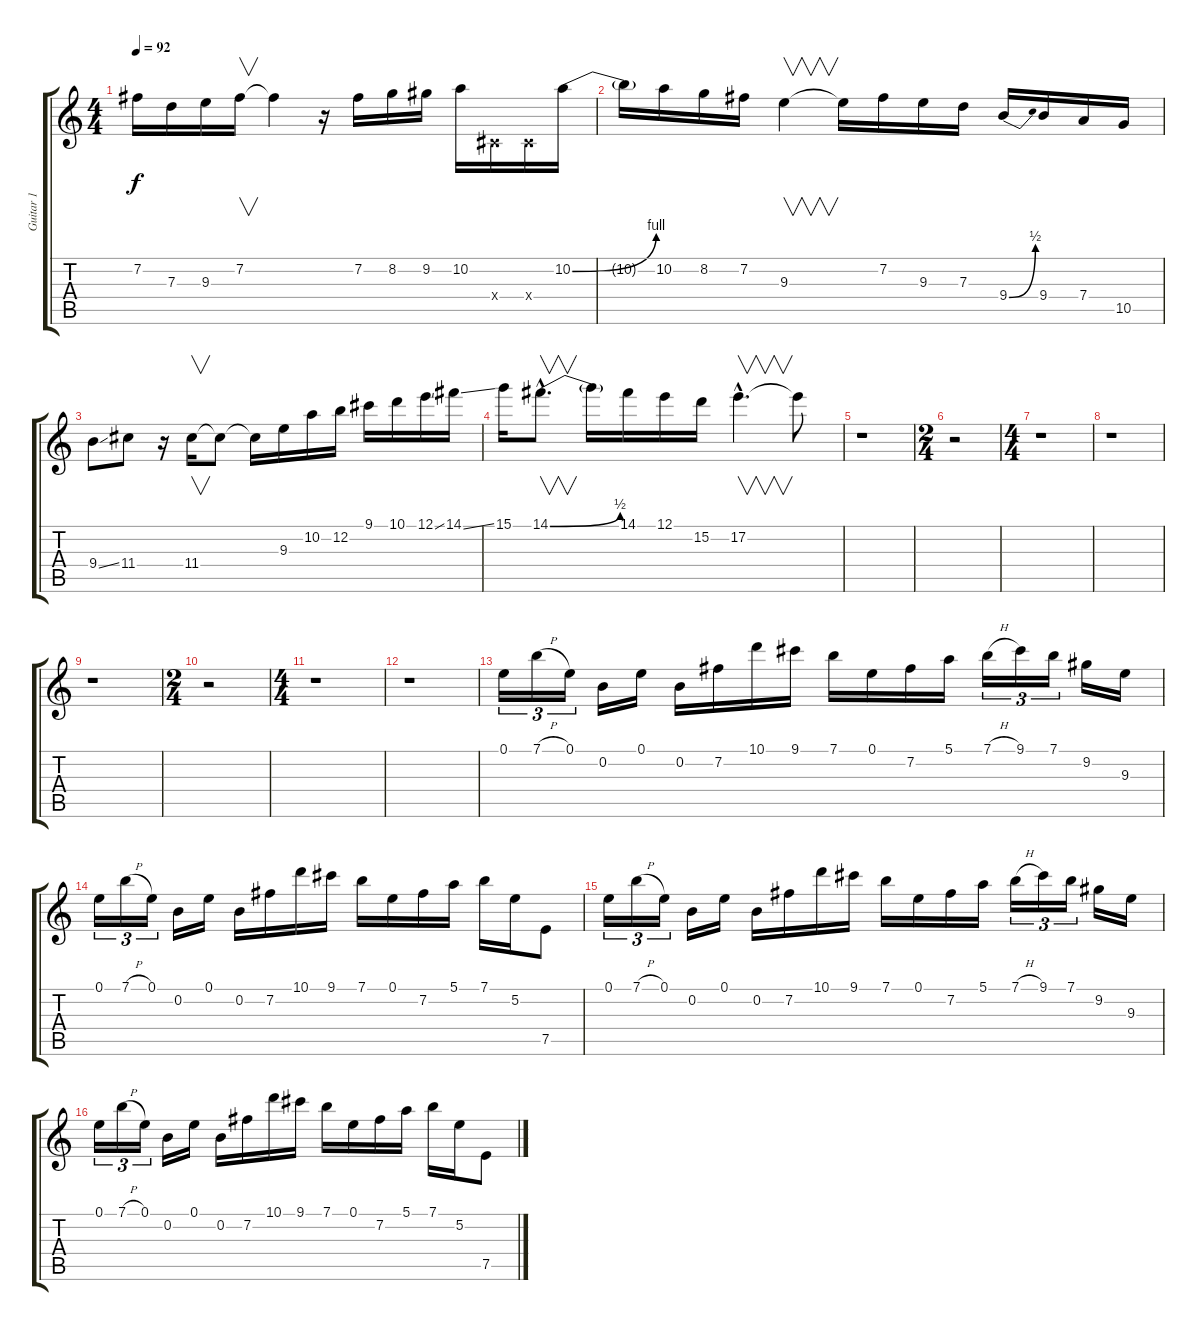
\track ("Guitar 1" "Guitar 1") {instrument distortionguitar}
\staff {score tabs}
\tuning (E4 B3 G3 D3 A2 E2) {hide}
\ts (4 4)
\tempo 92
\clef g2
\ks c
7.2.16{dy f} 7.3.16 9.3.16 7.2.16{v} 7.2{t}.4 r.16 7.2.16 8.2.16 9.2.16 10.2.16 -1.4{x}.16 -1.4{x}.16 10.2{be (bend 0 0 60 4)}.16 |
10.2{t}.16 10.2.16 8.2.16 7.2.16 9.3.4{v} 9.3{t}.16 7.2.16 9.3.16 7.3.16 9.4{be (bend 0 0 60 2)}.16 9.4.16 7.4.16 10.5.16 |
9.4{ss}.8 11.4.8 r.16 11.4.16{v} 11.4{t}.8 11.4{t}.16 9.3.16 10.2.16 12.2.16 9.1.16 10.1.16 12.1{ss}.16 14.1{ss}.16 |
15.1.16 14.1{be (bend 0 0 60 2) hac}.8{v d} 14.1{t}.16 14.1.16 12.1.16 15.2.16 17.2{hac}.4{v d} 17.2{t}.8 |
r.1 |
\ts (2 4)
r.2 |
\ts (4 4)
r.1 |
r.1 |
r.1 |
\ts (2 4)
r.2 |
\ts (4 4)
r.1 |
r.1 |
0.1.16{tu (3 2)} 7.1{h}.16{tu (3 2)} 0.1.16{tu (3 2)} 0.2.16 0.1.16 0.2.16 7.2.16 10.1.16 9.1.16 7.1.16 0.1.16 7.2.16 5.1.16 7.1{h}.16{tu (3 2)} 9.1.16{tu (3 2)} 7.1.16{tu (3 2)} 9.2.16 9.3.16 |
0.1.16{tu (3 2)} 7.1{h}.16{tu (3 2)} 0.1.16{tu (3 2)} 0.2.16 0.1.16 0.2.16 7.2.16 10.1.16 9.1.16 7.1.16 0.1.16 7.2.16 5.1.16 7.1.16 5.2.16 7.5.8 |
0.1.16{tu (3 2)} 7.1{h}.16{tu (3 2)} 0.1.16{tu (3 2)} 0.2.16 0.1.16 0.2.16 7.2.16 10.1.16 9.1.16 7.1.16 0.1.16 7.2.16 5.1.16 7.1{h}.16{tu (3 2)} 9.1.16{tu (3 2)} 7.1.16{tu (3 2)} 9.2.16 9.3.16 |
0.1.16{tu (3 2)} 7.1{h}.16{tu (3 2)} 0.1.16{tu (3 2)} 0.2.16 0.1.16 0.2.16 7.2.16 10.1.16 9.1.16 7.1.16 0.1.16 7.2.16 5.1.16 7.1.16 5.2.16 7.5.8
